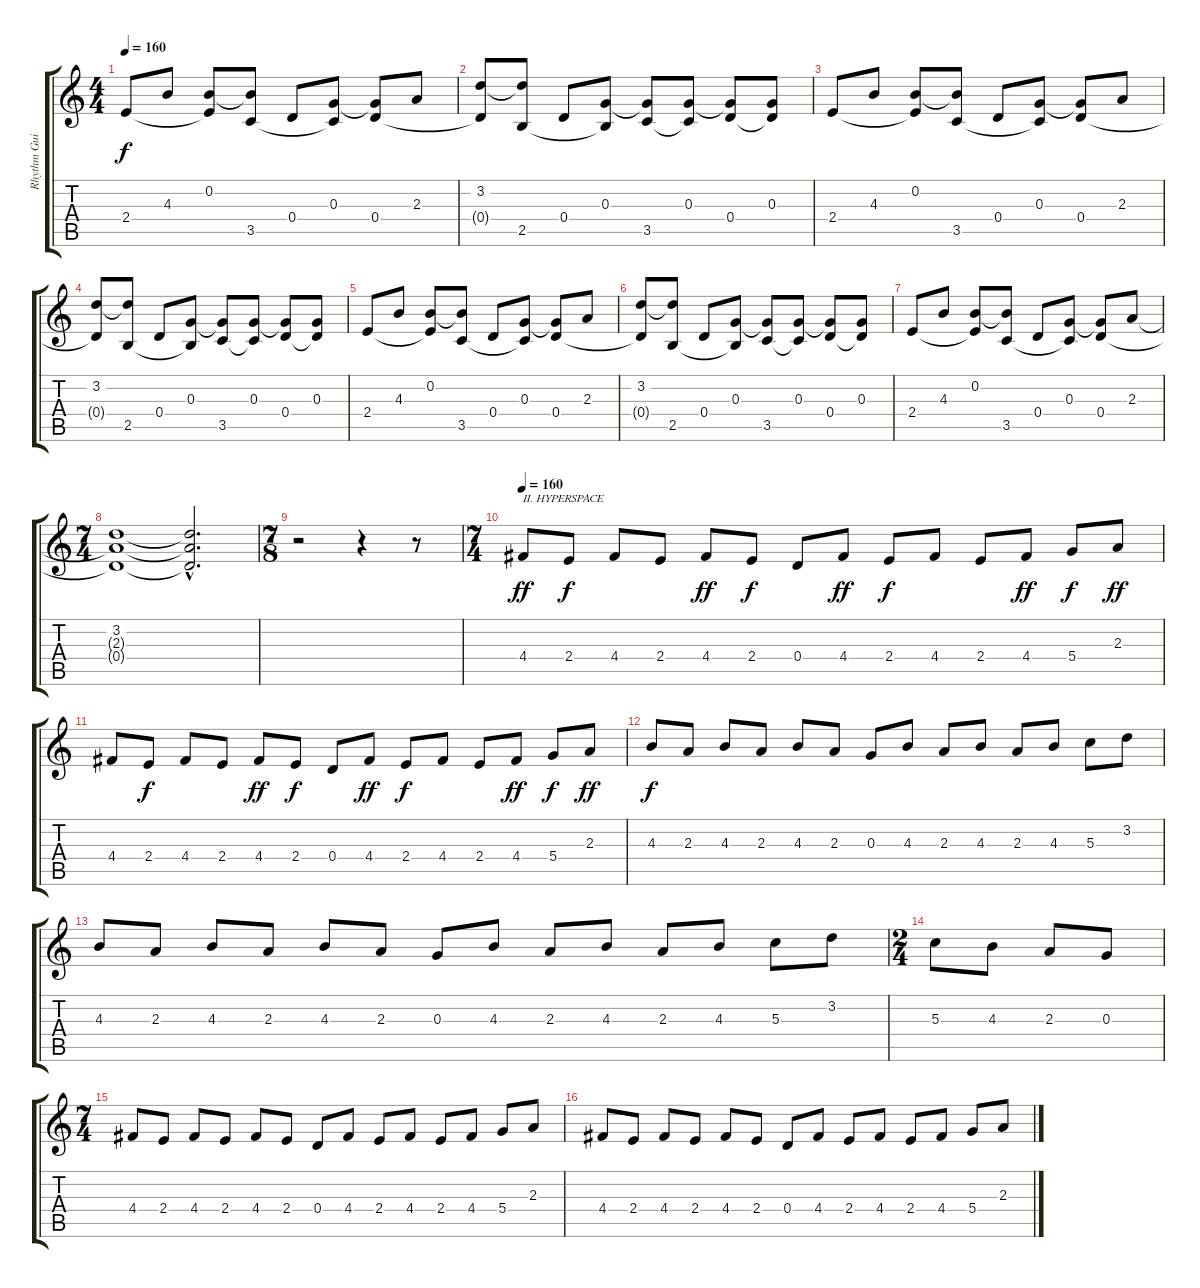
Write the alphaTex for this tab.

\track ("Rhythm Guitar 1" "Rhythm Gui") {instrument distortionguitar}
\staff {score tabs}
\tuning (E4 B3 G3 D3 A2 E2) {hide}
\ts (4 4)
\tempo 160
\clef g2
\ks c
2.4.8{dy f} 4.3.8 (0.2 2.4{t}).8 (0.2{t} 3.5).8 0.4.8 (0.3 3.5{t}).8 (0.3{t} 0.4).8 2.3.8 |
(3.2 0.4{t}).8 (3.2{t} 2.5).8 0.4.8 (0.3 2.5{t}).8 (0.3{t} 3.5).8 (0.3 3.5{t}).8 (0.3{t} 0.4).8 (0.3 0.4{t}).8 |
2.4.8 4.3.8 (0.2 2.4{t}).8 (0.2{t} 3.5).8 0.4.8 (0.3 3.5{t}).8 (0.3{t} 0.4).8 2.3.8 |
(3.2 0.4{t}).8 (3.2{t} 2.5).8 0.4.8 (0.3 2.5{t}).8 (0.3{t} 3.5).8 (0.3 3.5{t}).8 (0.3{t} 0.4).8 (0.3 0.4{t}).8 |
2.4.8 4.3.8 (0.2 2.4{t}).8 (0.2{t} 3.5).8 0.4.8 (0.3 3.5{t}).8 (0.3{t} 0.4).8 2.3.8 |
(3.2 0.4{t}).8 (3.2{t} 2.5).8 0.4.8 (0.3 2.5{t}).8 (0.3{t} 3.5).8 (0.3 3.5{t}).8 (0.3{t} 0.4).8 (0.3 0.4{t}).8 |
2.4.8 4.3.8 (0.2 2.4{t}).8 (0.2{t} 3.5).8 0.4.8 (0.3 3.5{t}).8 (0.3{t} 0.4).8 2.3.8 |
\ts (7 4)
(3.2 2.3{t} 0.4{t}).1 (3.2{hac t} 2.3{hac t} 0.4{hac t}).2{d} |
\ts (7 8)
r.2 r.4 r.8 |
\ts (7 4)
\tempo 160
4.4.8{txt "II. HYPERSPACE" dy ff volume 15 balance 5} 2.4.8{dy f} 4.4.8 2.4.8 4.4.8{dy ff} 2.4.8{dy f} 0.4.8 4.4.8{dy ff} 2.4.8{dy f} 4.4.8 2.4.8 4.4.8{dy ff} 5.4.8{dy f} 2.3.8{dy ff} |
4.4.8 2.4.8{dy f} 4.4.8 2.4.8 4.4.8{dy ff} 2.4.8{dy f} 0.4.8 4.4.8{dy ff} 2.4.8{dy f} 4.4.8 2.4.8 4.4.8{dy ff} 5.4.8{dy f} 2.3.8{dy ff} |
4.3.8{dy f} 2.3.8 4.3.8 2.3.8 4.3.8 2.3.8 0.3.8 4.3.8 2.3.8 4.3.8 2.3.8 4.3.8 5.3.8 3.2.8 |
4.3.8 2.3.8 4.3.8 2.3.8 4.3.8 2.3.8 0.3.8 4.3.8 2.3.8 4.3.8 2.3.8 4.3.8 5.3.8 3.2.8 |
\ts (2 4)
5.3.8 4.3.8 2.3.8 0.3.8 |
\ts (7 4)
4.4.8 2.4.8 4.4.8 2.4.8 4.4.8 2.4.8 0.4.8 4.4.8 2.4.8 4.4.8 2.4.8 4.4.8 5.4.8 2.3.8 |
4.4.8 2.4.8 4.4.8 2.4.8 4.4.8 2.4.8 0.4.8 4.4.8 2.4.8 4.4.8 2.4.8 4.4.8 5.4.8 2.3.8
